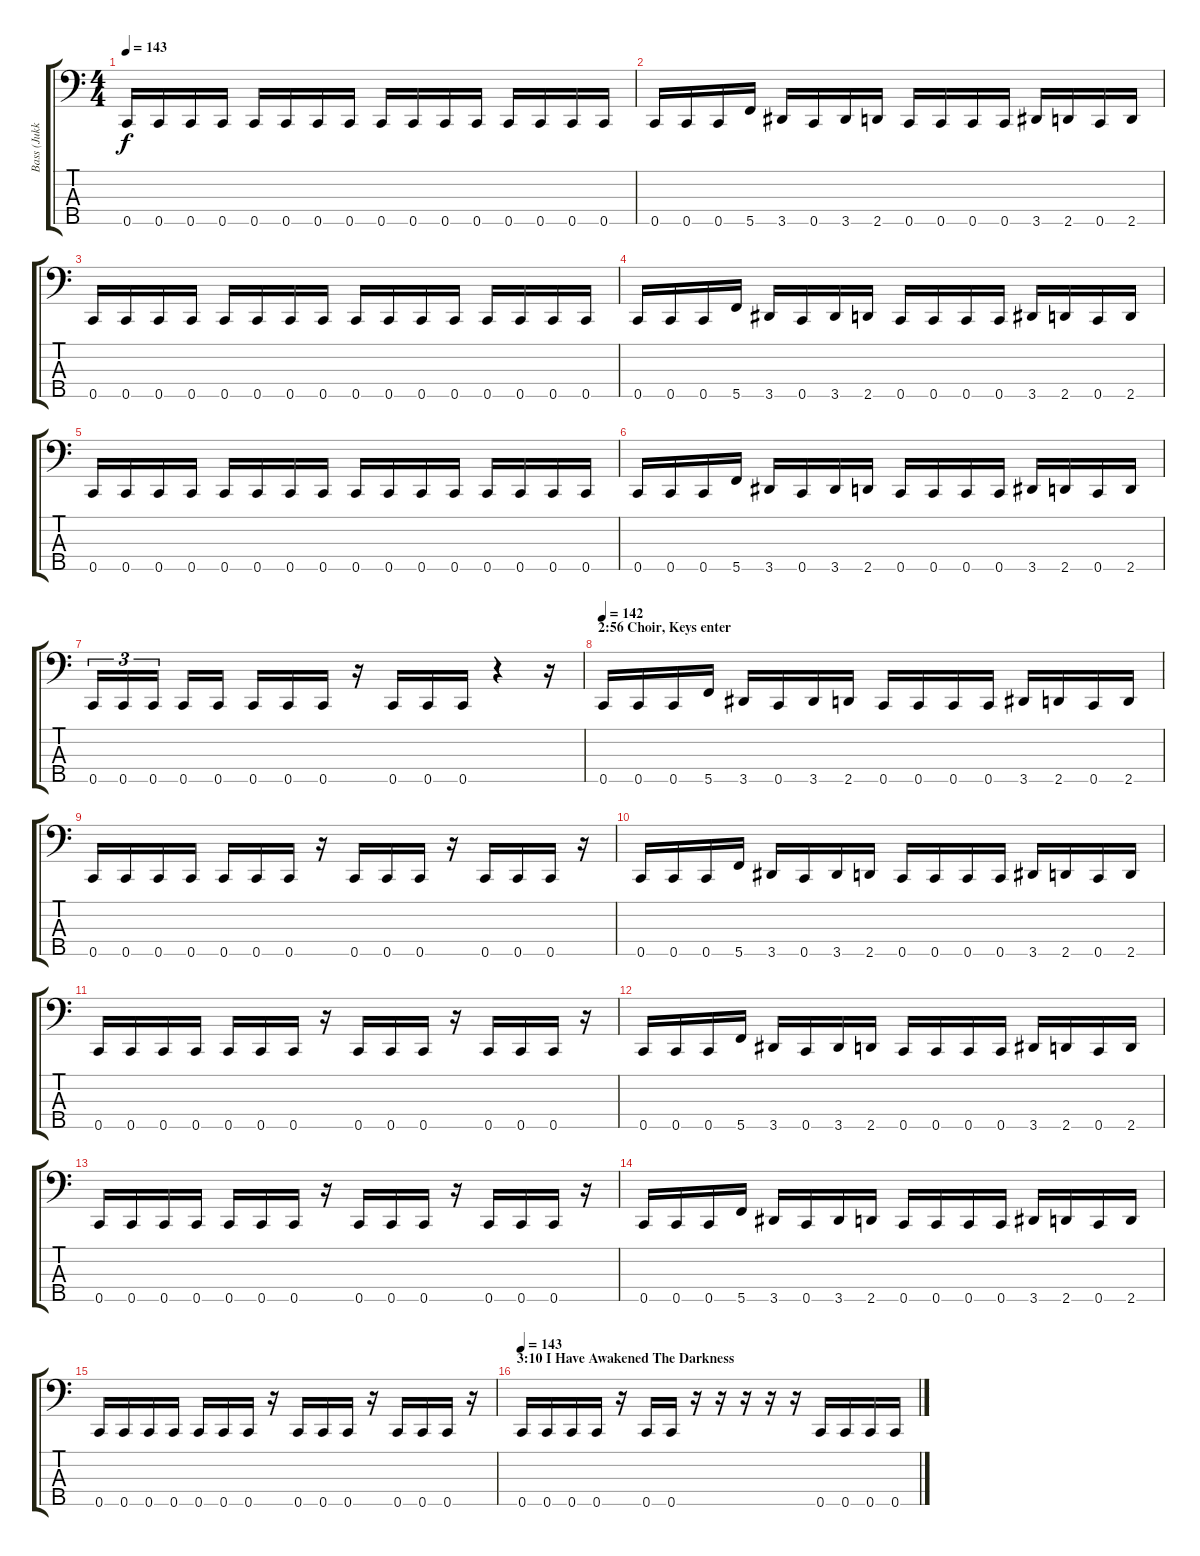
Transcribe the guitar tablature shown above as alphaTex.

\track ("Bass (Jukka)" "Bass (Jukk") {instrument electricbassfinger}
\staff {score tabs}
\tuning (F2 C2 G1 D1 C1) {hide}
\ts (4 4)
\tempo 143
\clef f4
\ks c
0.5.16{dy f} 0.5.16 0.5.16 0.5.16 0.5.16 0.5.16 0.5.16 0.5.16 0.5.16 0.5.16 0.5.16 0.5.16 0.5.16 0.5.16 0.5.16 0.5.16 |
0.5.16 0.5.16 0.5.16 5.5.16 3.5.16 0.5.16 3.5.16 2.5.16 0.5.16 0.5.16 0.5.16 0.5.16 3.5.16 2.5.16 0.5.16 2.5.16 |
0.5.16 0.5.16 0.5.16 0.5.16 0.5.16 0.5.16 0.5.16 0.5.16 0.5.16 0.5.16 0.5.16 0.5.16 0.5.16 0.5.16 0.5.16 0.5.16 |
0.5.16 0.5.16 0.5.16 5.5.16 3.5.16 0.5.16 3.5.16 2.5.16 0.5.16 0.5.16 0.5.16 0.5.16 3.5.16 2.5.16 0.5.16 2.5.16 |
0.5.16 0.5.16 0.5.16 0.5.16 0.5.16 0.5.16 0.5.16 0.5.16 0.5.16 0.5.16 0.5.16 0.5.16 0.5.16 0.5.16 0.5.16 0.5.16 |
0.5.16 0.5.16 0.5.16 5.5.16 3.5.16 0.5.16 3.5.16 2.5.16 0.5.16 0.5.16 0.5.16 0.5.16 3.5.16 2.5.16 0.5.16 2.5.16 |
0.5.16{tu (3 2)} 0.5.16{tu (3 2)} 0.5.16{tu (3 2)} 0.5.16 0.5.16 0.5.16 0.5.16 0.5.16 r.16 0.5.16 0.5.16 0.5.16 r.4 r.16 |
\section ("" "2:56 Choir, Keys enter")
\tempo 142
0.5.16 0.5.16 0.5.16 5.5.16 3.5.16 0.5.16 3.5.16 2.5.16 0.5.16 0.5.16 0.5.16 0.5.16 3.5.16 2.5.16 0.5.16 2.5.16 |
0.5.16 0.5.16 0.5.16 0.5.16 0.5.16 0.5.16 0.5.16 r.16 0.5.16 0.5.16 0.5.16 r.16 0.5.16 0.5.16 0.5.16 r.16 |
0.5.16 0.5.16 0.5.16 5.5.16 3.5.16 0.5.16 3.5.16 2.5.16 0.5.16 0.5.16 0.5.16 0.5.16 3.5.16 2.5.16 0.5.16 2.5.16 |
0.5.16 0.5.16 0.5.16 0.5.16 0.5.16 0.5.16 0.5.16 r.16 0.5.16 0.5.16 0.5.16 r.16 0.5.16 0.5.16 0.5.16 r.16 |
0.5.16 0.5.16 0.5.16 5.5.16 3.5.16 0.5.16 3.5.16 2.5.16 0.5.16 0.5.16 0.5.16 0.5.16 3.5.16 2.5.16 0.5.16 2.5.16 |
0.5.16 0.5.16 0.5.16 0.5.16 0.5.16 0.5.16 0.5.16 r.16 0.5.16 0.5.16 0.5.16 r.16 0.5.16 0.5.16 0.5.16 r.16 |
0.5.16 0.5.16 0.5.16 5.5.16 3.5.16 0.5.16 3.5.16 2.5.16 0.5.16 0.5.16 0.5.16 0.5.16 3.5.16 2.5.16 0.5.16 2.5.16 |
0.5.16 0.5.16 0.5.16 0.5.16 0.5.16 0.5.16 0.5.16 r.16 0.5.16 0.5.16 0.5.16 r.16 0.5.16 0.5.16 0.5.16 r.16 |
\section ("" "3:10 I Have Awakened The Darkness")
\tempo 143
0.5.16 0.5.16 0.5.16 0.5.16 r.16 0.5.16 0.5.16 r.16 r.16 r.16 r.16 r.16 0.5.16 0.5.16 0.5.16 0.5.16
